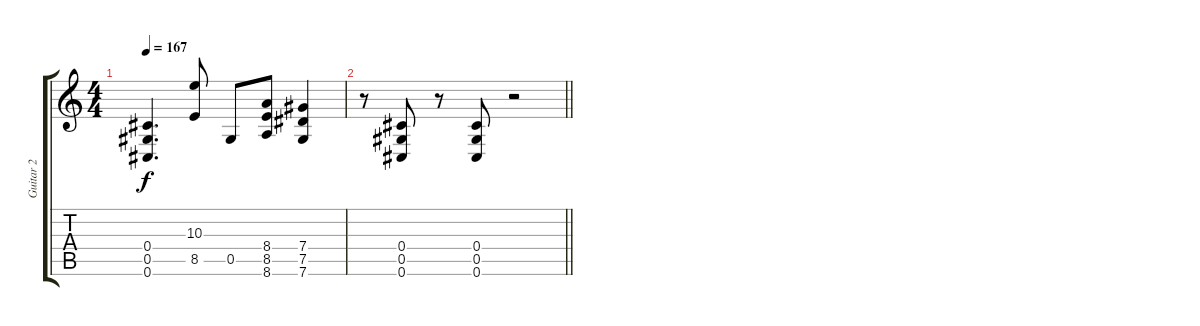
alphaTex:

\track ("Guitar 2" "Guitar 2") {instrument distortionguitar}
\staff {score tabs}
\tuning (Eb4 Bb3 Gb3 Db3 Ab2 Db2) {hide}
\ts (4 4)
\tempo 167
\clef g2
\ks c
(0.4 0.5 0.6).4{d dy f} (10.3 8.5).8 0.5.8 (8.4 8.5 8.6).8 (7.4 7.5 7.6).4 |
\barLineRight lightlight
r.8 (0.4 0.5 0.6).8 r.8 (0.4 0.5 0.6).8 r.2
